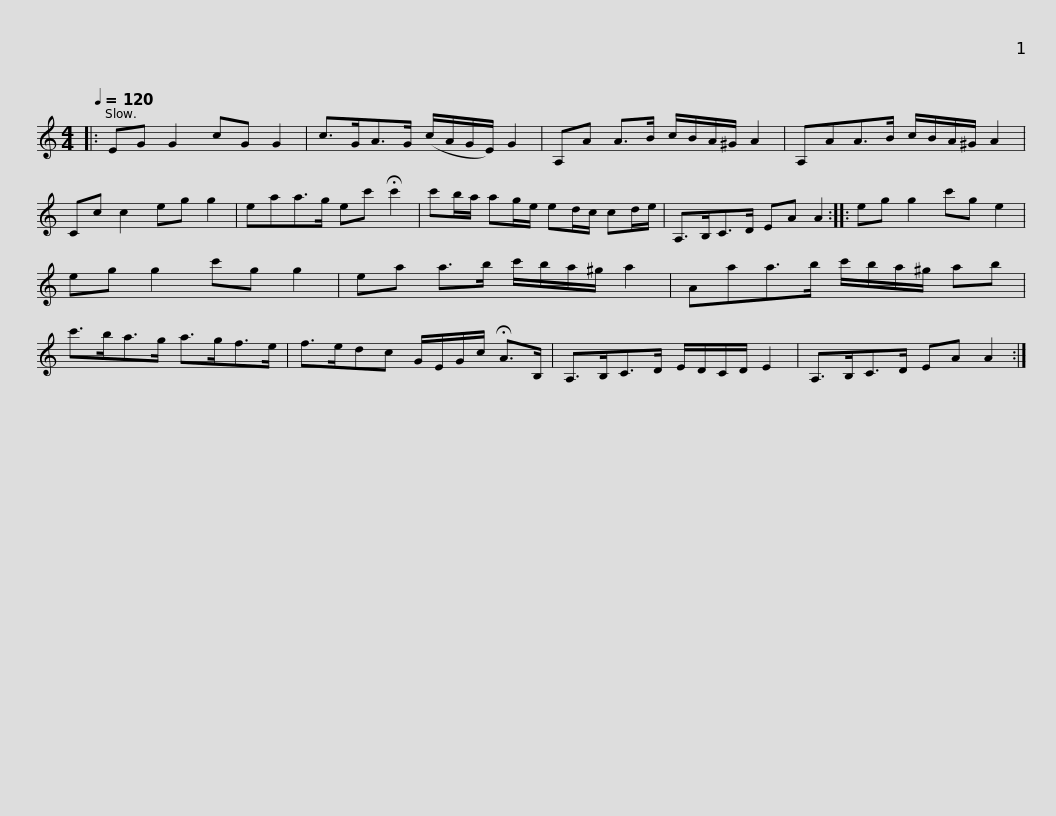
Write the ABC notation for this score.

X:1
L:1/8
Q:1/4=120
M:4/4
I:linebreak $
K:C
V:1 treble
V:1
|: EG G2 cG G2 | c>GA>G (c/A/G/E/) G2 | A,A A>B c/B/A/^G/ A2 | A,AA>B c/B/A/^G/ A2 | Cc c2 eg g2 |$ %5
 eaa>g ec' !fermata!c'2 | c'b/a/ ag/e/ ed/c/ cd/e/ | A,>B,C>D EA A2 :: eg g2 c'g e2 | eg g2 c'g g2 |$ %10
 ea a>b c'/b/a/^g/ a2 | Aaa>b c'/b/a/^g/ ab | c'>ba>g a>gf>e | f>edc G/E/G/c/ !fermata!A>B, |$ A,>B,C>D E/D/C/D/ E2 | %15
 A,>B,C>D EA A2 :| %16
